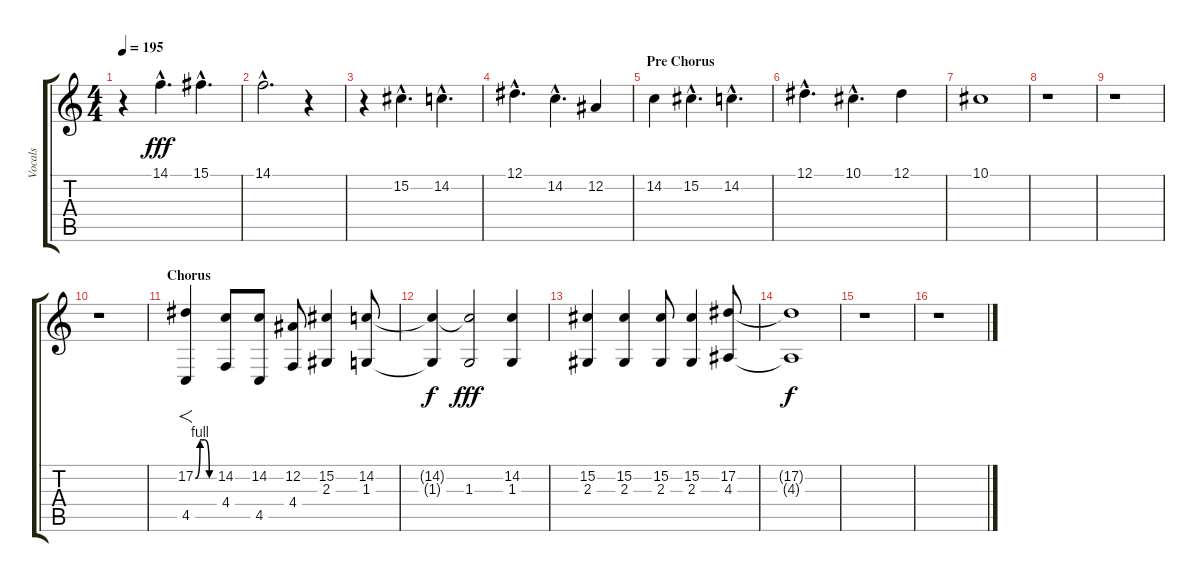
\track ("Vocals" "Vocals") {instrument clarinet}
\staff {score tabs}
\tuning (Eb4 Bb3 Gb3 Db3 Ab2 Eb2) {hide}
\ts (4 4)
\tempo 195
\clef g2
\ks c
r.4{dy fff} 14.1{hac}.4{d} 15.1{hac}.4{d} |
14.1{hac}.2{d} r.4 |
r.4 15.2{hac}.4{d} 14.2{hac}.4{d} |
12.1{hac}.4{d} 14.2{hac}.4{d} 12.2.4 |
\section ("" "Pre Chorus")
14.2.4 15.2{hac}.4{d} 14.2{hac}.4{d} |
12.1{hac}.4{d} 10.1{hac}.4{d} 12.1.4 |
10.1.1 |
r.1 |
r.1 |
r.1 |
\section ("" "Chorus")
(17.2{be (custom 0 0 15 4 30 4 45 0 60 0)} 4.5).4{f} (14.2 4.4).8 (14.2 4.5).8 (12.2 4.4).8 (15.2 2.3).4 (14.2 1.3).8 |
(14.2{t} 1.3{t}).4{dy f} (14.2{t} 1.3).2{dy fff} (14.2 1.3).4 |
(15.2 2.3).4 (15.2 2.3).4 (15.2 2.3).8 (15.2 2.3).4 (17.2 4.3).8 |
(17.2{t} 4.3{t}).1{dy f} |
r.1 |
r.1
